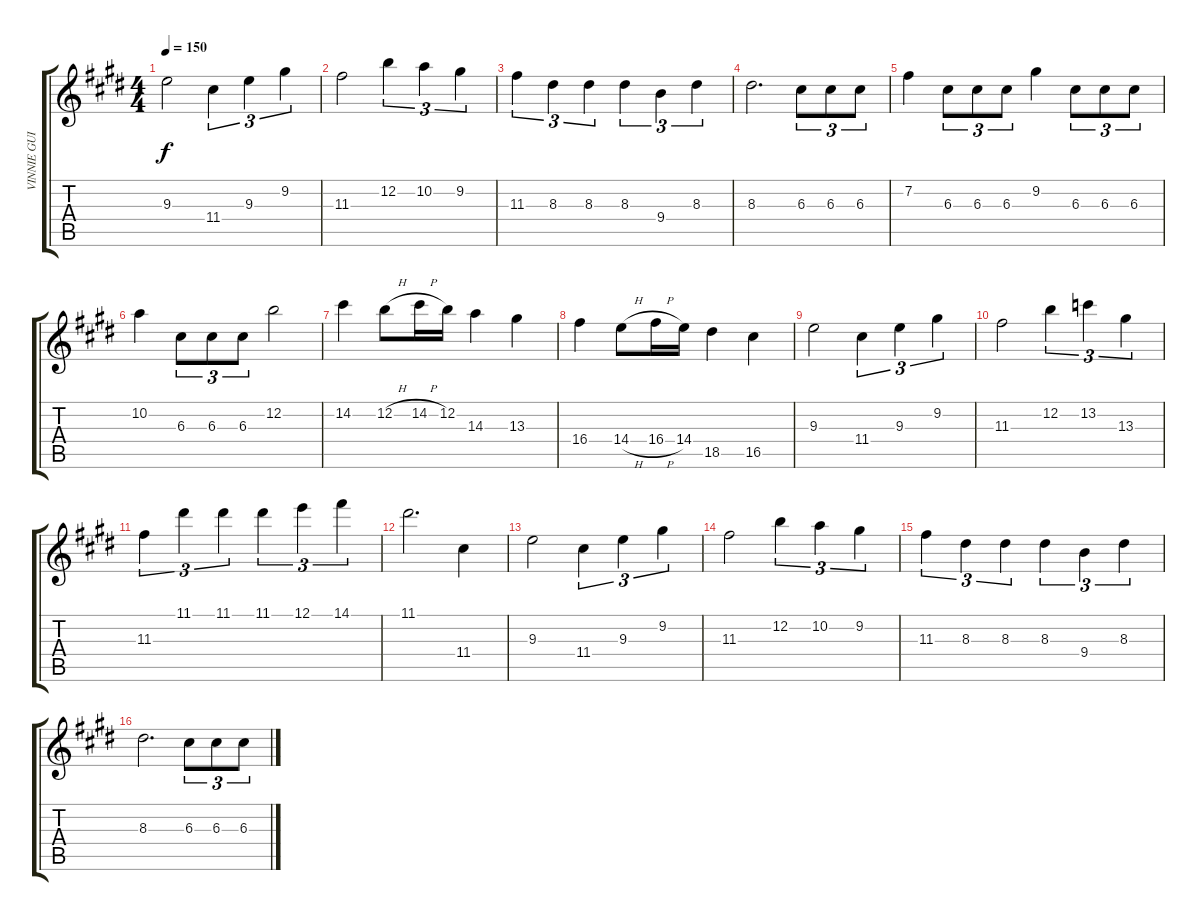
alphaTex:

\track ("VINNIE GUITAR 2" "VINNIE GUI") {instrument overdrivenguitar}
\staff {score tabs}
\tuning (E4 B3 G3 D3 A2 E2) {hide}
\ts (4 4)
\tempo 150
\clef g2
\ks e
9.3.2{dy f} 11.4.4{tu (3 2)} 9.3.4{tu (3 2)} 9.2.4{tu (3 2)} |
11.3.2 12.2.4{tu (3 2)} 10.2.4{tu (3 2)} 9.2.4{tu (3 2)} |
11.3.4{tu (3 2)} 8.3.4{tu (3 2)} 8.3.4{tu (3 2)} 8.3.4{tu (3 2)} 9.4.4{tu (3 2)} 8.3.4{tu (3 2)} |
8.3.2{d} 6.3.8{tu (3 2)} 6.3.8{tu (3 2)} 6.3.8{tu (3 2)} |
7.2.4 6.3.8{tu (3 2)} 6.3.8{tu (3 2)} 6.3.8{tu (3 2)} 9.2.4 6.3.8{tu (3 2)} 6.3.8{tu (3 2)} 6.3.8{tu (3 2)} |
10.2.4 6.3.8{tu (3 2)} 6.3.8{tu (3 2)} 6.3.8{tu (3 2)} 12.2.2 |
14.2.4 12.2{h}.8 14.2{h}.16 12.2.16 14.3.4 13.3.4 |
16.4.4 14.4{h}.8 16.4{h}.16 14.4.16 18.5.4 16.5.4 |
9.3.2 11.4.4{tu (3 2)} 9.3.4{tu (3 2)} 9.2.4{tu (3 2)} |
11.3.2 12.2.4{tu (3 2)} 13.2.4{tu (3 2)} 13.3.4{tu (3 2)} |
11.3.4{tu (3 2)} 11.1.4{tu (3 2)} 11.1.4{tu (3 2)} 11.1.4{tu (3 2)} 12.1.4{tu (3 2)} 14.1.4{tu (3 2)} |
11.1.2{d} 11.4.4 |
9.3.2 11.4.4{tu (3 2)} 9.3.4{tu (3 2)} 9.2.4{tu (3 2)} |
11.3.2 12.2.4{tu (3 2)} 10.2.4{tu (3 2)} 9.2.4{tu (3 2)} |
11.3.4{tu (3 2)} 8.3.4{tu (3 2)} 8.3.4{tu (3 2)} 8.3.4{tu (3 2)} 9.4.4{tu (3 2)} 8.3.4{tu (3 2)} |
8.3.2{d} 6.3.8{tu (3 2)} 6.3.8{tu (3 2)} 6.3.8{tu (3 2)}
